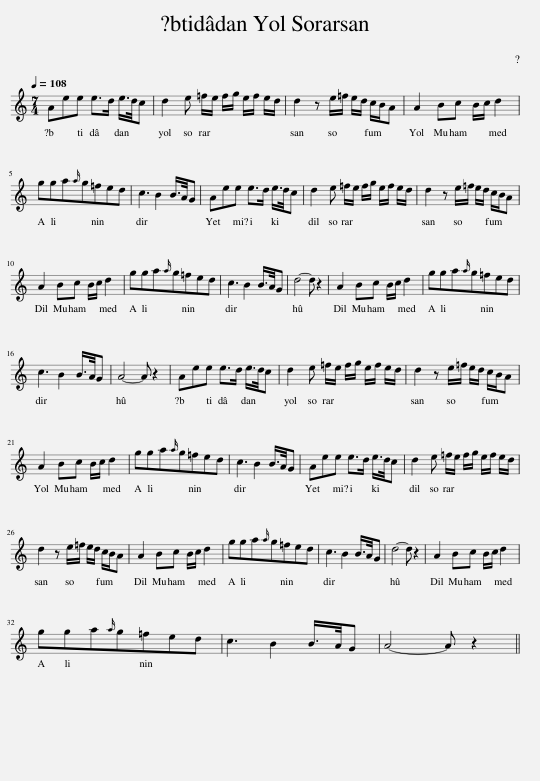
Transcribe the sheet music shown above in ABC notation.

X:1
L:1/8
Q:1/4=108
M:7/4
I:linebreak $
K:C
V:1 treble
V:1
 Aee e>d e/>d/c | d2 e =f/e/ f/g/ e/f/ e/d/ | d2 z e/=f/ e/d/ c/B/A | A2 Bc B/c/ d2 |$ gga{a}g=fed | %5
 c3 B2 B/>A/G | Aee e>d e/>d/c | d2 e =f/e/ f/g/ e/f/ e/d/ | d2 z e/=f/ e/d/ c/B/A |$ A2 Bc B/c/ d2 | %10
 gga{a}g=fed | c3 B2 B/>A/G | d4- d z2 | A2 Bc B/c/ d2 | gga{a}g=fed |$ %15
 c3 B2 B/>A/G | A4- A z2 | Aee e>d e/>d/c | d2 e =f/e/ f/g/ e/f/ e/d/ | d2 z e/=f/ e/d/ c/B/A |$ %20
 A2 Bc B/c/ d2 | gga{a}g=fed | c3 B2 B/>A/G | Aee e>d e/>d/c | d2 e =f/e/ f/g/ e/f/ e/d/ |$ %25
 d2 z e/=f/ e/d/ c/B/A | A2 Bc B/c/ d2 | gga{a}g=fed | c3 B2 B/>A/G | d4- d z2 | %30
 A2 Bc B/c/ d2 |$ gga{a}g=fed | c3 B2 B/>A/G | A4- A z2 || %34
